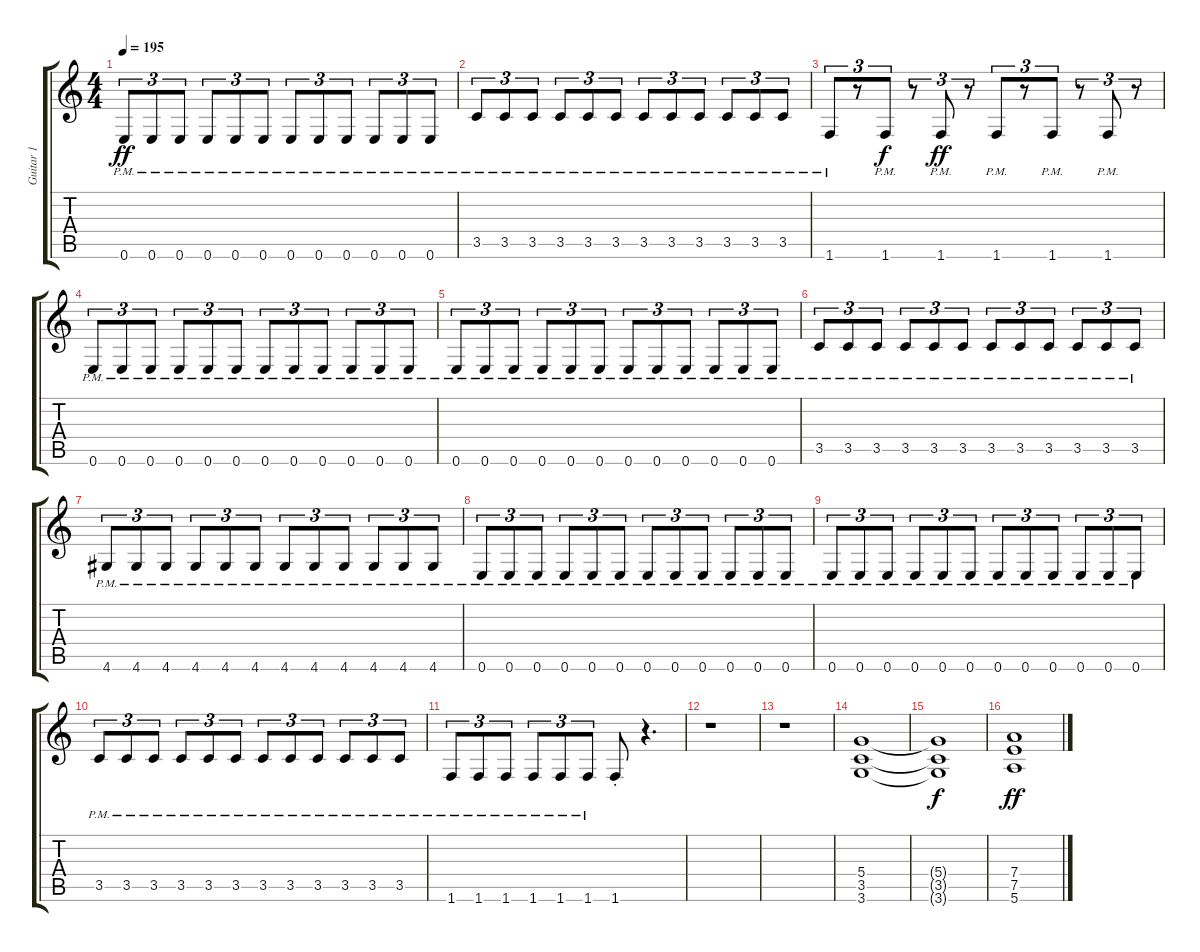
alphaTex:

\track ("Guitar 1" "Guitar 1") {instrument distortionguitar}
\staff {score tabs}
\tuning (E4 B3 G3 D3 A2 E2) {hide}
\ts (4 4)
\tempo 195
\clef g2
\ks c
0.6{pm}.8{tu (3 2) dy ff} 0.6{pm}.8{tu (3 2)} 0.6{pm}.8{tu (3 2)} 0.6{pm}.8{tu (3 2)} 0.6{pm}.8{tu (3 2)} 0.6{pm}.8{tu (3 2)} 0.6{pm}.8{tu (3 2)} 0.6{pm}.8{tu (3 2)} 0.6{pm}.8{tu (3 2)} 0.6{pm}.8{tu (3 2)} 0.6{pm}.8{tu (3 2)} 0.6{pm}.8{tu (3 2)} |
3.5{pm}.8{tu (3 2)} 3.5{pm}.8{tu (3 2)} 3.5{pm}.8{tu (3 2)} 3.5{pm}.8{tu (3 2)} 3.5{pm}.8{tu (3 2)} 3.5{pm}.8{tu (3 2)} 3.5{pm}.8{tu (3 2)} 3.5{pm}.8{tu (3 2)} 3.5{pm}.8{tu (3 2)} 3.5{pm}.8{tu (3 2)} 3.5{pm}.8{tu (3 2)} 3.5{pm}.8{tu (3 2)} |
1.6{pm}.8{tu (3 2)} r.8{tu (3 2)} 1.6{pm}.8{tu (3 2) dy f} r.8{tu (3 2)} 1.6{pm}.8{tu (3 2) dy ff} r.8{tu (3 2)} 1.6{pm}.8{tu (3 2)} r.8{tu (3 2)} 1.6{pm}.8{tu (3 2)} r.8{tu (3 2)} 1.6{pm}.8{tu (3 2)} r.8{tu (3 2)} |
0.6{pm}.8{tu (3 2)} 0.6{pm}.8{tu (3 2)} 0.6{pm}.8{tu (3 2)} 0.6{pm}.8{tu (3 2)} 0.6{pm}.8{tu (3 2)} 0.6{pm}.8{tu (3 2)} 0.6{pm}.8{tu (3 2)} 0.6{pm}.8{tu (3 2)} 0.6{pm}.8{tu (3 2)} 0.6{pm}.8{tu (3 2)} 0.6{pm}.8{tu (3 2)} 0.6{pm}.8{tu (3 2)} |
0.6{pm}.8{tu (3 2)} 0.6{pm}.8{tu (3 2)} 0.6{pm}.8{tu (3 2)} 0.6{pm}.8{tu (3 2)} 0.6{pm}.8{tu (3 2)} 0.6{pm}.8{tu (3 2)} 0.6{pm}.8{tu (3 2)} 0.6{pm}.8{tu (3 2)} 0.6{pm}.8{tu (3 2)} 0.6{pm}.8{tu (3 2)} 0.6{pm}.8{tu (3 2)} 0.6{pm}.8{tu (3 2)} |
3.5{pm}.8{tu (3 2)} 3.5{pm}.8{tu (3 2)} 3.5{pm}.8{tu (3 2)} 3.5{pm}.8{tu (3 2)} 3.5{pm}.8{tu (3 2)} 3.5{pm}.8{tu (3 2)} 3.5{pm}.8{tu (3 2)} 3.5{pm}.8{tu (3 2)} 3.5{pm}.8{tu (3 2)} 3.5{pm}.8{tu (3 2)} 3.5{pm}.8{tu (3 2)} 3.5{pm}.8{tu (3 2)} |
4.6{pm}.8{tu (3 2)} 4.6{pm}.8{tu (3 2)} 4.6{pm}.8{tu (3 2)} 4.6{pm}.8{tu (3 2)} 4.6{pm}.8{tu (3 2)} 4.6{pm}.8{tu (3 2)} 4.6{pm}.8{tu (3 2)} 4.6{pm}.8{tu (3 2)} 4.6{pm}.8{tu (3 2)} 4.6{pm}.8{tu (3 2)} 4.6{pm}.8{tu (3 2)} 4.6{pm}.8{tu (3 2)} |
0.6{pm}.8{tu (3 2)} 0.6{pm}.8{tu (3 2)} 0.6{pm}.8{tu (3 2)} 0.6{pm}.8{tu (3 2)} 0.6{pm}.8{tu (3 2)} 0.6{pm}.8{tu (3 2)} 0.6{pm}.8{tu (3 2)} 0.6{pm}.8{tu (3 2)} 0.6{pm}.8{tu (3 2)} 0.6{pm}.8{tu (3 2)} 0.6{pm}.8{tu (3 2)} 0.6{pm}.8{tu (3 2)} |
0.6{pm}.8{tu (3 2)} 0.6{pm}.8{tu (3 2)} 0.6{pm}.8{tu (3 2)} 0.6{pm}.8{tu (3 2)} 0.6{pm}.8{tu (3 2)} 0.6{pm}.8{tu (3 2)} 0.6{pm}.8{tu (3 2)} 0.6{pm}.8{tu (3 2)} 0.6{pm}.8{tu (3 2)} 0.6{pm}.8{tu (3 2)} 0.6{pm}.8{tu (3 2)} 0.6{pm}.8{tu (3 2)} |
3.5{pm}.8{tu (3 2)} 3.5{pm}.8{tu (3 2)} 3.5{pm}.8{tu (3 2)} 3.5{pm}.8{tu (3 2)} 3.5{pm}.8{tu (3 2)} 3.5{pm}.8{tu (3 2)} 3.5{pm}.8{tu (3 2)} 3.5{pm}.8{tu (3 2)} 3.5{pm}.8{tu (3 2)} 3.5{pm}.8{tu (3 2)} 3.5{pm}.8{tu (3 2)} 3.5{pm}.8{tu (3 2)} |
1.6{pm}.8{tu (3 2)} 1.6{pm}.8{tu (3 2)} 1.6{pm}.8{tu (3 2)} 1.6{pm}.8{tu (3 2)} 1.6{pm}.8{tu (3 2)} 1.6{pm}.8{tu (3 2)} 1.6{st}.8 r.4{d} |
r.1 |
r.1 |
(5.4 3.5 3.6).1 |
(5.4{t} 3.5{t} 3.6{t}).1{dy f} |
(7.4 7.5 5.6).1{dy ff}
